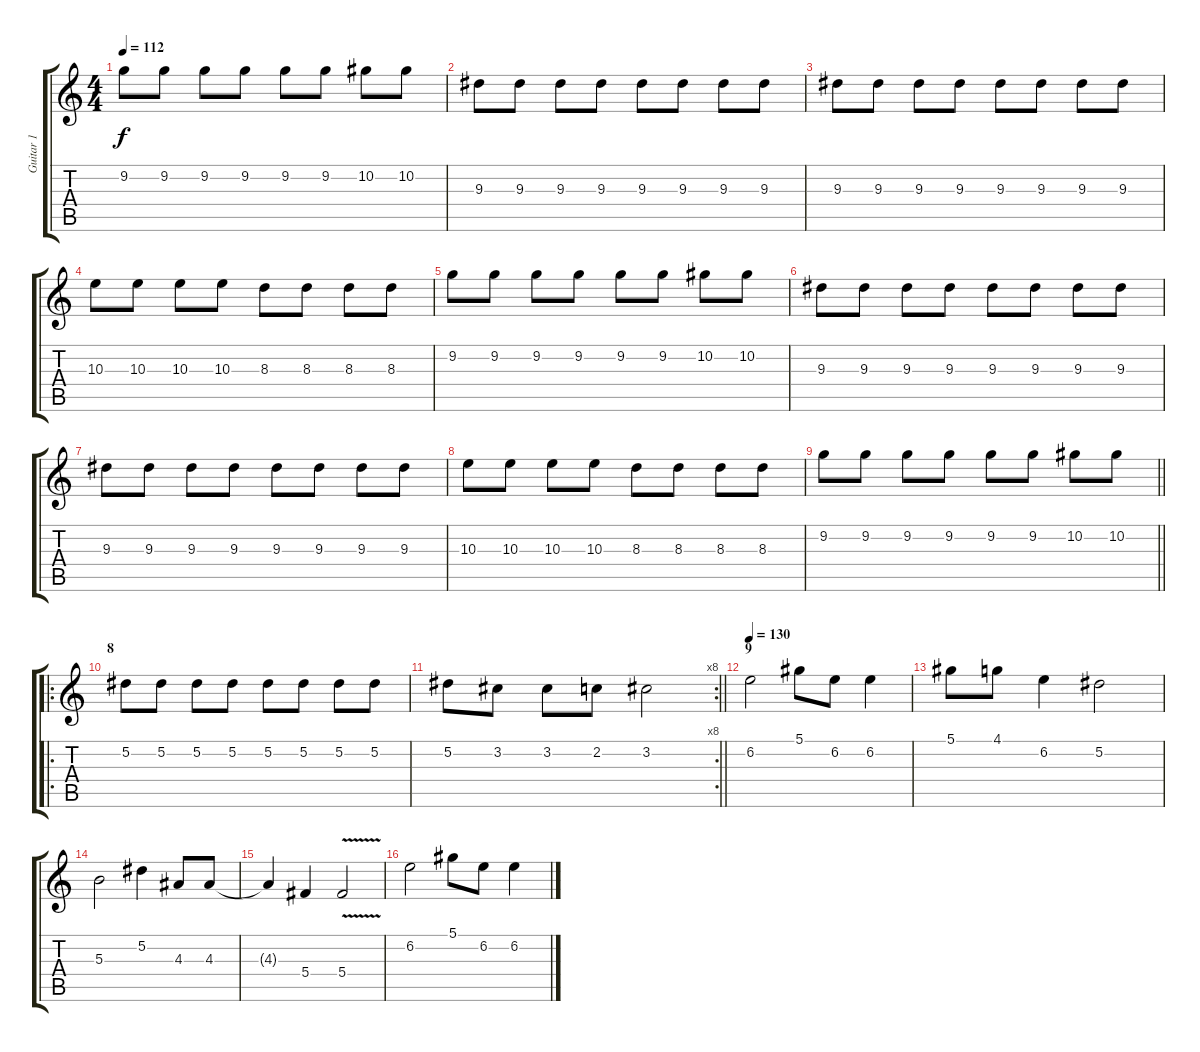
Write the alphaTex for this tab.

\track ("Guitar 1" "Guitar 1") {instrument distortionguitar}
\staff {score tabs}
\tuning (Eb4 Bb3 Gb3 Db3 Ab2 Eb2) {hide}
\ts (4 4)
\tempo 112
\clef g2
\ks c
9.2.8{dy f} 9.2.8 9.2.8 9.2.8 9.2.8 9.2.8 10.2.8 10.2.8 |
9.3.8 9.3.8 9.3.8 9.3.8 9.3.8 9.3.8 9.3.8 9.3.8 |
9.3.8 9.3.8 9.3.8 9.3.8 9.3.8 9.3.8 9.3.8 9.3.8 |
10.3.8 10.3.8 10.3.8 10.3.8 8.3.8 8.3.8 8.3.8 8.3.8 |
9.2.8 9.2.8 9.2.8 9.2.8 9.2.8 9.2.8 10.2.8 10.2.8 |
9.3.8 9.3.8 9.3.8 9.3.8 9.3.8 9.3.8 9.3.8 9.3.8 |
9.3.8 9.3.8 9.3.8 9.3.8 9.3.8 9.3.8 9.3.8 9.3.8 |
10.3.8 10.3.8 10.3.8 10.3.8 8.3.8 8.3.8 8.3.8 8.3.8 |
\barLineRight lightlight
9.2.8 9.2.8 9.2.8 9.2.8 9.2.8 9.2.8 10.2.8 10.2.8 |
\ro
\section ("" "8")
5.2.8 5.2.8 5.2.8 5.2.8 5.2.8 5.2.8 5.2.8 5.2.8 |
\rc 8
\barLineRight lightlight
5.2.8 3.2.8 3.2.8 2.2.8 3.2.2 |
\section ("" "9")
\tempo 130
6.2.2 5.1.8 6.2.8 6.2.4 |
5.1.8 4.1.8 6.2.4 5.2.2 |
5.3.2 5.2.4 4.3.8 4.3.8 |
4.3{t}.4 5.4.4 5.4{v}.2 |
6.2.2 5.1.8 6.2.8 6.2.4
